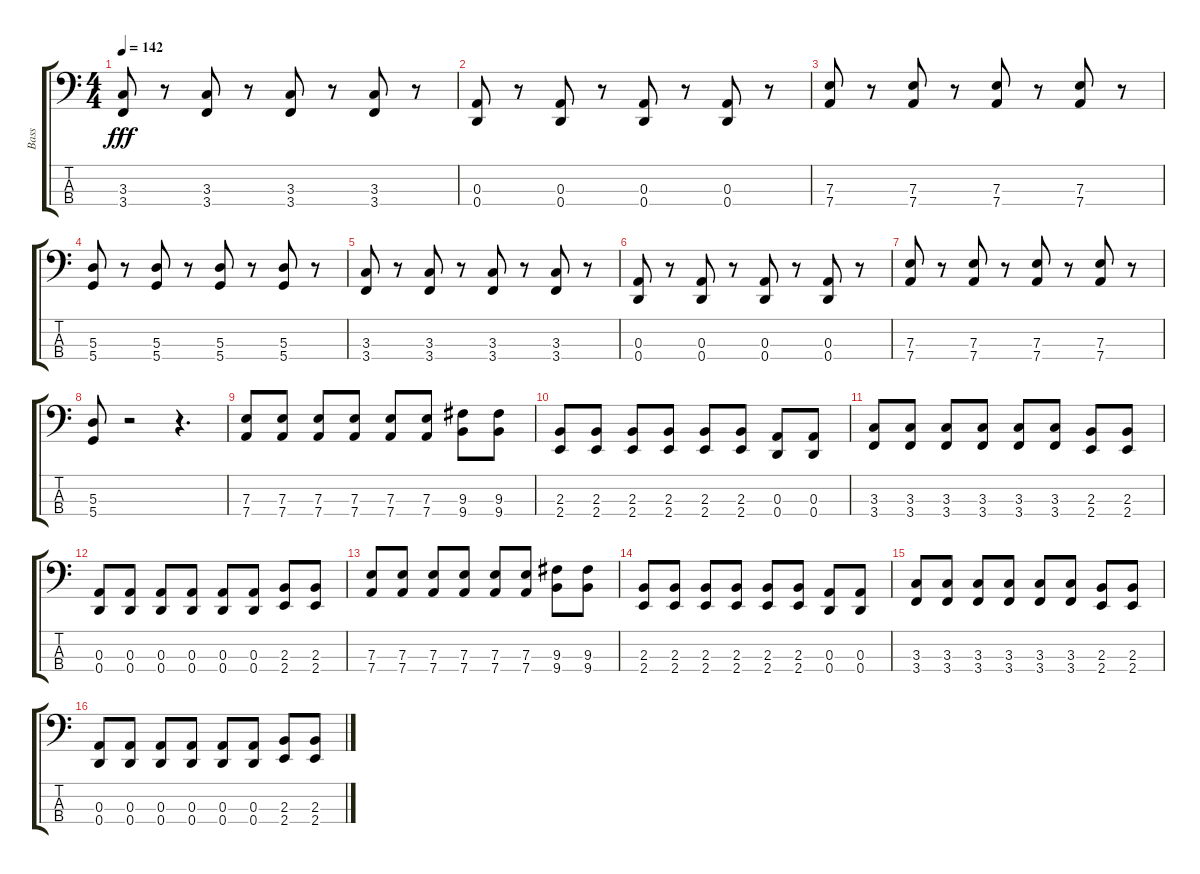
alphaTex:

\track ("Bass" "Bass") {instrument electricbasspick}
\staff {score tabs}
\tuning (G2 D2 A1 D1) {hide}
\ts (4 4)
\tempo 142
\clef f4
\ks c
(3.3 3.4).8{dy fff} r.8 (3.3 3.4).8 r.8 (3.3 3.4).8 r.8 (3.3 3.4).8 r.8 |
(0.3 0.4).8 r.8 (0.3 0.4).8 r.8 (0.3 0.4).8 r.8 (0.3 0.4).8 r.8 |
(7.3 7.4).8 r.8 (7.3 7.4).8 r.8 (7.3 7.4).8 r.8 (7.3 7.4).8 r.8 |
(5.3 5.4).8 r.8 (5.3 5.4).8 r.8 (5.3 5.4).8 r.8 (5.3 5.4).8 r.8 |
(3.3 3.4).8 r.8 (3.3 3.4).8 r.8 (3.3 3.4).8 r.8 (3.3 3.4).8 r.8 |
(0.3 0.4).8 r.8 (0.3 0.4).8 r.8 (0.3 0.4).8 r.8 (0.3 0.4).8 r.8 |
(7.3 7.4).8 r.8 (7.3 7.4).8 r.8 (7.3 7.4).8 r.8 (7.3 7.4).8 r.8 |
(5.3 5.4).8 r.2 r.4{d} |
(7.3 7.4).8 (7.3 7.4).8 (7.3 7.4).8 (7.3 7.4).8 (7.3 7.4).8 (7.3 7.4).8 (9.3 9.4).8 (9.3 9.4).8 |
(2.3 2.4).8 (2.3 2.4).8 (2.3 2.4).8 (2.3 2.4).8 (2.3 2.4).8 (2.3 2.4).8 (0.3 0.4).8 (0.3 0.4).8 |
(3.3 3.4).8 (3.3 3.4).8 (3.3 3.4).8 (3.3 3.4).8 (3.3 3.4).8 (3.3 3.4).8 (2.3 2.4).8 (2.3 2.4).8 |
(0.3 0.4).8 (0.3 0.4).8 (0.3 0.4).8 (0.3 0.4).8 (0.3 0.4).8 (0.3 0.4).8 (2.3 2.4).8 (2.3 2.4).8 |
(7.3 7.4).8 (7.3 7.4).8 (7.3 7.4).8 (7.3 7.4).8 (7.3 7.4).8 (7.3 7.4).8 (9.3 9.4).8 (9.3 9.4).8 |
(2.3 2.4).8 (2.3 2.4).8 (2.3 2.4).8 (2.3 2.4).8 (2.3 2.4).8 (2.3 2.4).8 (0.3 0.4).8 (0.3 0.4).8 |
(3.3 3.4).8 (3.3 3.4).8 (3.3 3.4).8 (3.3 3.4).8 (3.3 3.4).8 (3.3 3.4).8 (2.3 2.4).8 (2.3 2.4).8 |
(0.3 0.4).8 (0.3 0.4).8 (0.3 0.4).8 (0.3 0.4).8 (0.3 0.4).8 (0.3 0.4).8 (2.3 2.4).8 (2.3 2.4).8
